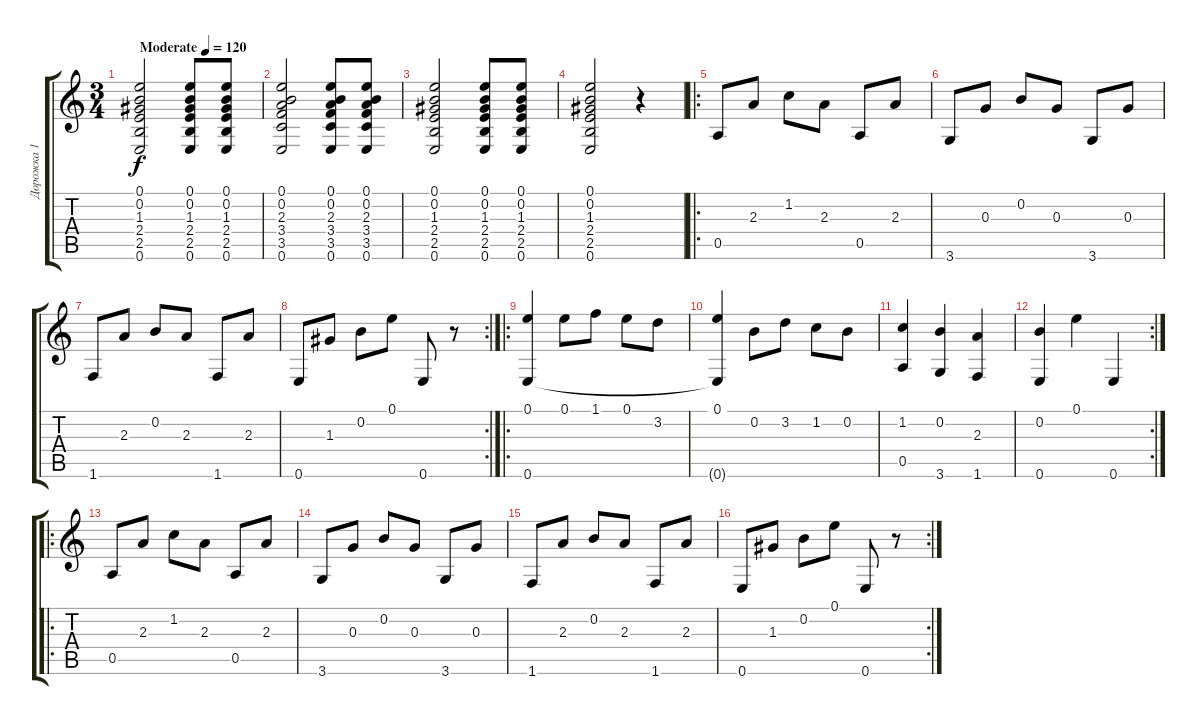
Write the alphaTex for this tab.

\track ("Дорожка 1" "Дорожка 1") {instrument acousticguitarsteel}
\staff {score tabs}
\tuning (E4 B3 G3 D3 A2 E2) {hide}
\ts (3 4)
\tempo (120 "Moderate")
\clef g2
\ks c
(0.1 0.2 1.3 2.4 2.5 0.6).2{dy f instrument acousticguitarsteel} (0.1 0.2 1.3 2.4 2.5 0.6).8 (0.1 0.2 1.3 2.4 2.5 0.6).8 |
(0.1 0.2 2.3 3.4 3.5 0.6).2 (0.1 0.2 2.3 3.4 3.5 0.6).8 (0.1 0.2 2.3 3.4 3.5 0.6).8 |
(0.1 0.2 1.3 2.4 2.5 0.6).2 (0.1 0.2 1.3 2.4 2.5 0.6).8 (0.1 0.2 1.3 2.4 2.5 0.6).8 |
(0.1 0.2 1.3 2.4 2.5 0.6).2 r.4 |
\ro
0.5.8 2.3.8 1.2.8 2.3.8 0.5.8 2.3.8 |
3.6.8 0.3.8 0.2.8 0.3.8 3.6.8 0.3.8 |
1.6.8 2.3.8 0.2.8 2.3.8 1.6.8 2.3.8 |
\rc 2
0.6.8 1.3.8 0.2.8 0.1.8 0.6.8 r.8 |
\ro
(0.1 0.6).4 0.1.8 1.1.8 0.1.8 3.2.8 |
(0.1 0.6{t}).4 0.2.8 3.2.8 1.2.8 0.2.8 |
(1.2 0.5).4 (0.2 3.6).4 (2.3 1.6).4 |
\rc 2
(0.2 0.6).4 0.1.4 0.6.4 |
\ro
0.5.8 2.3.8 1.2.8 2.3.8 0.5.8 2.3.8 |
3.6.8 0.3.8 0.2.8 0.3.8 3.6.8 0.3.8 |
1.6.8 2.3.8 0.2.8 2.3.8 1.6.8 2.3.8 |
\rc 2
0.6.8 1.3.8 0.2.8 0.1.8 0.6.8 r.8
